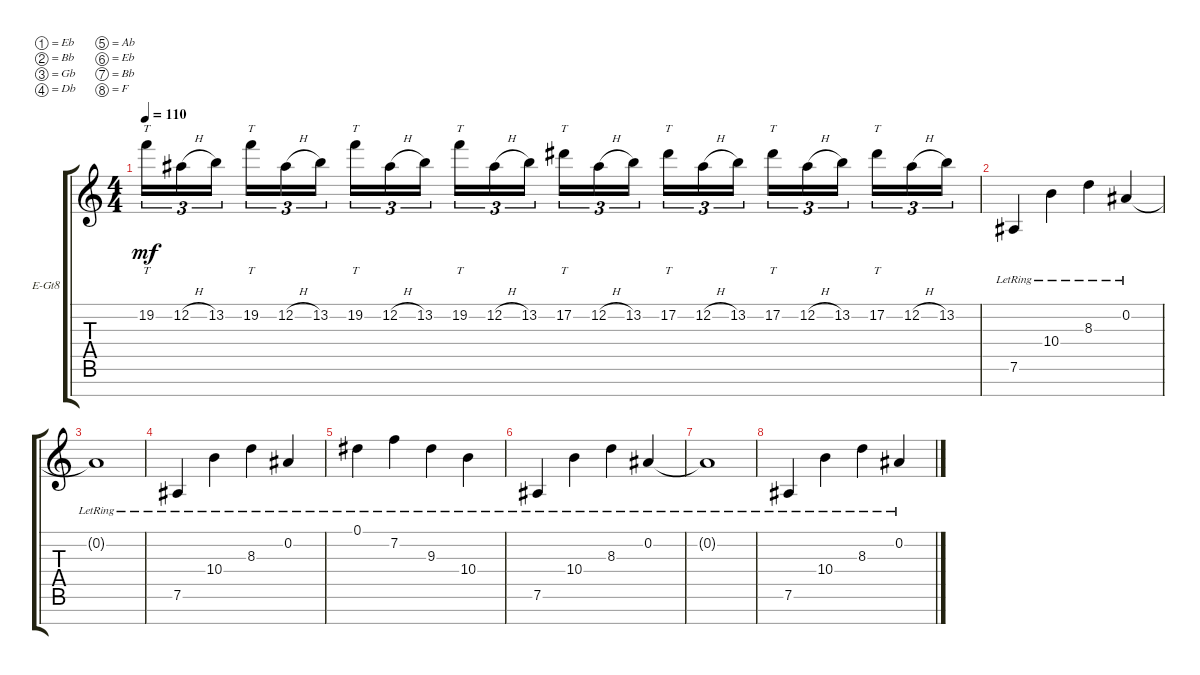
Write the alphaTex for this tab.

\defaultSystemsLayout 4
\bracketExtendMode groupsimilarinstruments
\firstSystemTrackNameOrientation horizontal
\otherSystemsTrackNameOrientation horizontal
\track ("Ilya Kosenkov" "E-Gt8") {instrument distortionguitar}
\staff {score tabs}
\tuning (Eb4 Bb3 Gb3 Db3 Ab2 Eb2 Bb1 F1)
\ts (4 4)
\tempo 110
\clef g2
\ks c
19.2.16{tt tu (3 2) dy mf} 12.2{h}.16{tu (3 2)} 13.2.16{tu (3 2)} 19.2.16{tt tu (3 2)} 12.2{h}.16{tu (3 2)} 13.2.16{tu (3 2)} 19.2.16{tt tu (3 2)} 12.2{h}.16{tu (3 2)} 13.2.16{tu (3 2)} 19.2.16{tt tu (3 2)} 12.2{h}.16{tu (3 2)} 13.2.16{tu (3 2)} 17.2.16{tt tu (3 2)} 12.2{h}.16{tu (3 2)} 13.2.16{tu (3 2)} 17.2.16{tt tu (3 2)} 12.2{h}.16{tu (3 2)} 13.2.16{tu (3 2)} 17.2.16{tt tu (3 2)} 12.2{h}.16{tu (3 2)} 13.2.16{tu (3 2)} 17.2.16{tt tu (3 2)} 12.2{h}.16{tu (3 2)} 13.2.16{tu (3 2)} |
7.6{lr}.4 10.4{lr}.4 8.3{lr}.4 0.2{lr}.4 |
0.2{lr t}.1 |
7.6{lr}.4 10.4{lr}.4 8.3{lr}.4 0.2{lr}.4 |
0.1{lr}.4 7.2{lr}.4 9.3{lr}.4 10.4{lr}.4 |
7.6{lr}.4 10.4{lr}.4 8.3{lr}.4 0.2{lr}.4 |
0.2{lr t}.1 |
7.6{lr}.4 10.4{lr}.4 8.3{lr}.4 0.2{lr}.4
